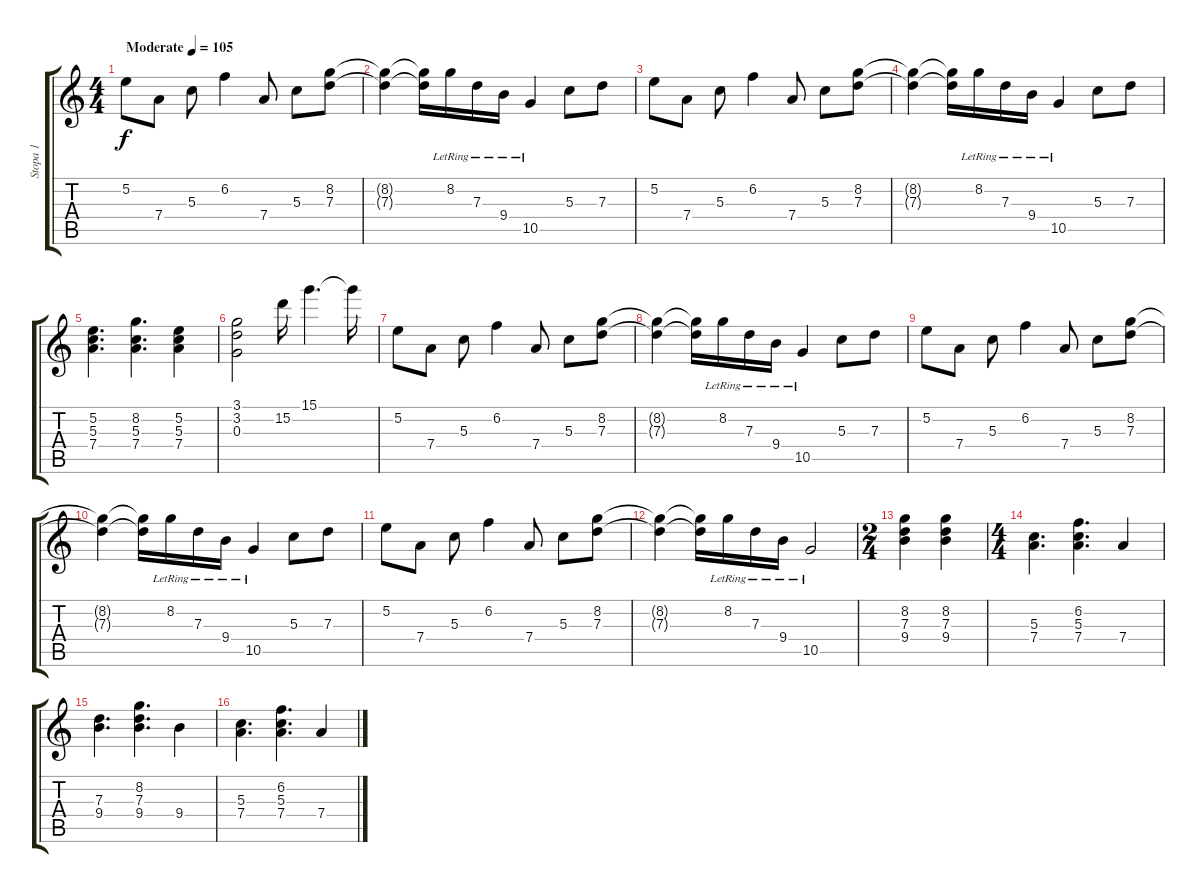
\track ("Stopa 1" "Stopa 1") {instrument acousticguitarnylon}
\staff {score tabs}
\tuning (E4 B3 G3 D3 A2 E2) {hide}
\ts (4 4)
\tempo (105 "Moderate")
\clef g2
\ks c
5.2.8{dy f instrument acousticguitarnylon} 7.4.8 5.3.8 6.2.4 7.4.8 5.3.8 (8.2 7.3).8 |
(8.2{t} 7.3{t}).4 (8.2{t} 7.3{t}).16 8.2{lr}.16 7.3{lr}.16 9.4{lr}.16 10.5{lr}.4 5.3.8 7.3.8 |
5.2.8 7.4.8 5.3.8 6.2.4 7.4.8 5.3.8 (8.2 7.3).8 |
(8.2{t} 7.3{t}).4 (8.2{t} 7.3{t}).16 8.2{lr}.16 7.3{lr}.16 9.4{lr}.16 10.5{lr}.4 5.3.8 7.3.8 |
(5.2 5.3 7.4).4{d} (8.2 5.3 7.4).4{d} (5.2 5.3 7.4).4 |
(3.1 3.2 0.3).2 15.2.16 15.1.4{d} 15.1{t}.16 |
5.2.8 7.4.8 5.3.8 6.2.4 7.4.8 5.3.8 (8.2 7.3).8 |
(8.2{t} 7.3{t}).4 (8.2{t} 7.3{t}).16 8.2{lr}.16 7.3{lr}.16 9.4{lr}.16 10.5{lr}.4 5.3.8 7.3.8 |
5.2.8 7.4.8 5.3.8 6.2.4 7.4.8 5.3.8 (8.2 7.3).8 |
(8.2{t} 7.3{t}).4 (8.2{t} 7.3{t}).16 8.2{lr}.16 7.3{lr}.16 9.4{lr}.16 10.5{lr}.4 5.3.8 7.3.8 |
5.2.8 7.4.8 5.3.8 6.2.4 7.4.8 5.3.8 (8.2 7.3).8 |
(8.2{t} 7.3{t}).4 (8.2{t} 7.3{t}).16 8.2{lr}.16 7.3{lr}.16 9.4{lr}.16 10.5{lr}.2 |
\ts (2 4)
(8.2 7.3 9.4).4 (8.2 7.3 9.4).4 |
\ts (4 4)
(5.3 7.4).4{d} (6.2 5.3 7.4).4{d} 7.4.4 |
(7.3 9.4).4{d} (8.2 7.3 9.4).4{d} 9.4.4 |
(5.3 7.4).4{d} (6.2 5.3 7.4).4{d} 7.4.4
